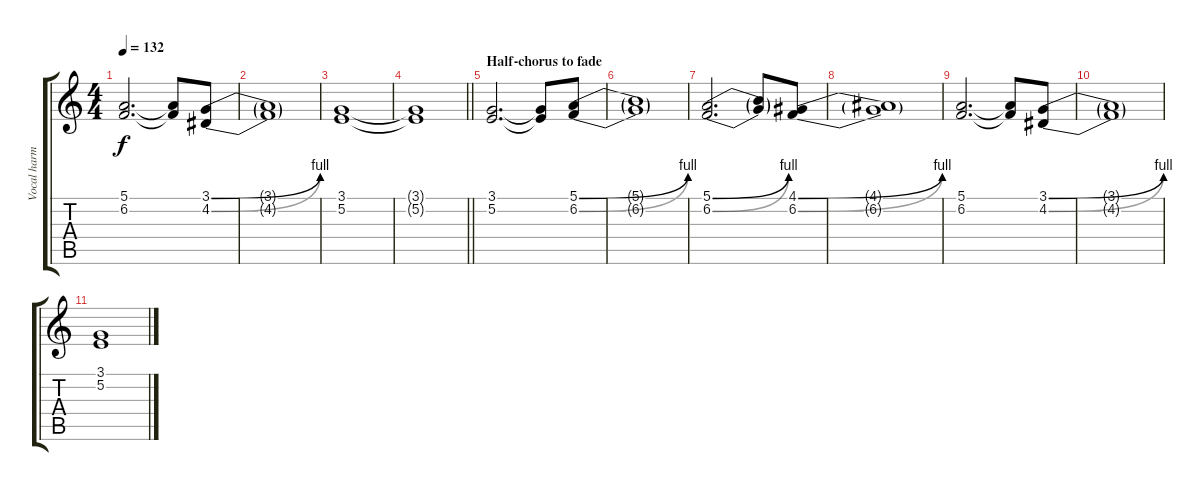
\track ("Vocal harmonies" "Vocal harm") {instrument shakuhachi}
\staff {score tabs}
\tuning (E4 B3 G3 D3 A2 E2) {hide}
\ts (4 4)
\tempo 132
\clef g2
\ks c
(5.1 6.2).2{d dy f} (5.1{t} 6.2{t}).8 (3.1{be (bend 0 0 60 4)} 4.2{be (bend 0 0 60 4)}).8 |
(3.1{t} 4.2{t}).1 |
(3.1 5.2).1 |
\barLineRight lightlight
(3.1{t} 5.2{t}).1 |
\section ("" "Half-chorus to fade")
(3.1 5.2).2{d volume 6} (3.1{t} 5.2{t}).8 (5.1{be (bend 0 0 60 4)} 6.2{be (bend 0 0 60 4)}).8 |
(5.1{t} 6.2{t}).1 |
(5.1{be (bend 0 0 60 4)} 6.2{be (bend 0 0 60 4)}).2{d} (5.1{t} 6.2{t}).8 (4.1{be (bend 0 0 60 4)} 6.2{be (bend 0 0 60 4)}).8 |
(4.1{t} 6.2{t}).1 |
(5.1 6.2).2{d volume 0} (5.1{t} 6.2{t}).8 (3.1{be (bend 0 0 60 4)} 4.2{be (bend 0 0 60 4)}).8 |
(3.1{t} 4.2{t}).1 |
(3.1 5.2).1
